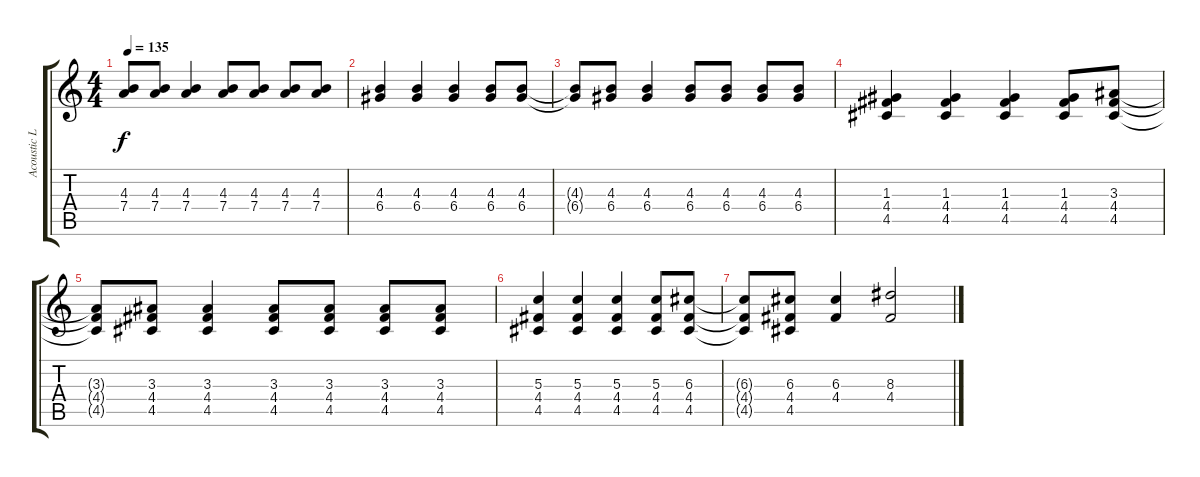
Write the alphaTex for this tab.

\track ("Acoustic Lead" "Acoustic L") {instrument electricguitarjazz}
\staff {score tabs}
\tuning (E4 B3 G3 D3 A2 E2) {hide}
\ts (4 4)
\tempo 135
\clef g2
\ks c
(4.3{t} 7.4{t}).8{dy f} (4.3 7.4).8 (4.3 7.4).4 (4.3 7.4).8 (4.3 7.4).8 (4.3 7.4).8 (4.3 7.4).8 |
(4.3 6.4).4 (4.3 6.4).4 (4.3 6.4).4 (4.3 6.4).8 (4.3 6.4).8 |
(4.3{t} 6.4{t}).8 (4.3 6.4).8 (4.3 6.4).4 (4.3 6.4).8 (4.3 6.4).8 (4.3 6.4).8 (4.3 6.4).8 |
(1.3 4.4 4.5).4 (1.3 4.4 4.5).4 (1.3 4.4 4.5).4 (1.3 4.4 4.5).8 (3.3 4.4 4.5).8 |
(3.3{t} 4.4{t} 4.5{t}).8 (3.3 4.4 4.5).8 (3.3 4.4 4.5).4 (3.3 4.4 4.5).8 (3.3 4.4 4.5).8 (3.3 4.4 4.5).8 (3.3 4.4 4.5).8 |
(5.3 4.4 4.5).4 (5.3 4.4 4.5).4 (5.3 4.4 4.5).4 (5.3 4.4 4.5).8 (6.3 4.4 4.5).8 |
(6.3{t} 4.4{t} 4.5{t}).8 (6.3 4.4 4.5).8 (6.3 4.4).4 (8.3 4.4).2
